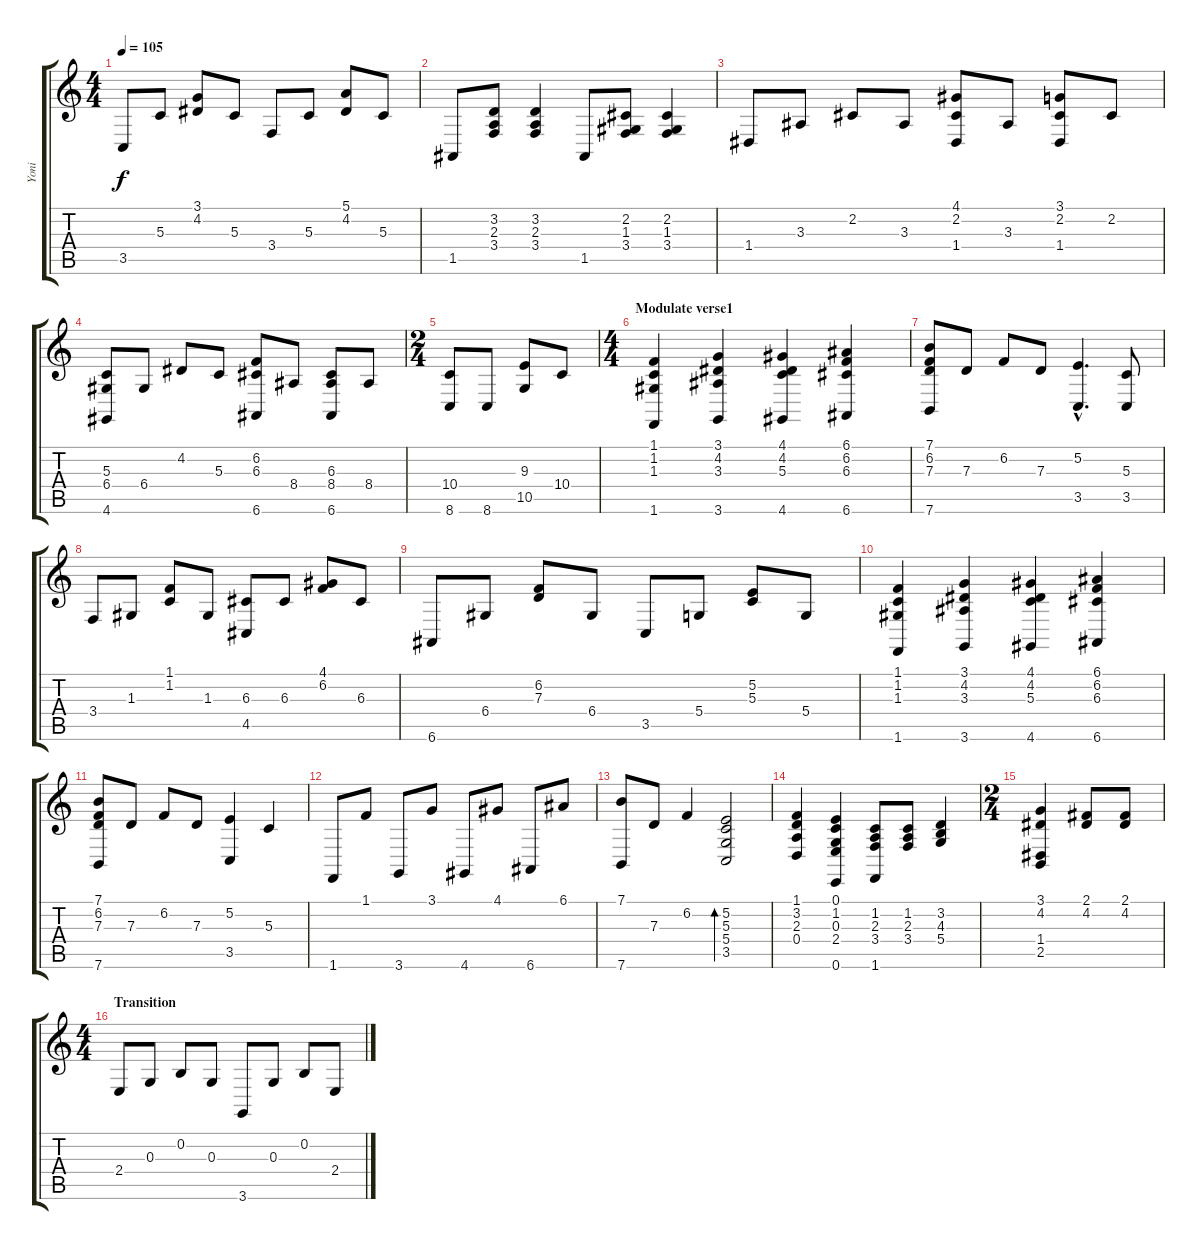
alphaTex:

\track ("Yoni" "Yoni") {instrument acousticgrandpiano}
\staff {score tabs}
\tuning (E4 B3 G3 D3 A2 E2) {hide}
\ts (4 4)
\tempo 105
\clef g2
\ks c
3.5.8{dy f} 5.3.8 (3.1 4.2).8 5.3.8 3.4.8 5.3.8 (5.1 4.2).8 5.3.8 |
1.5.8 (3.2 2.3 3.4).8 (3.2 2.3 3.4).4 1.5.8 (2.2 1.3 3.4).8 (2.2 1.3 3.4).4 |
1.4.8 3.3.8 2.2.8 3.3.8 (4.1 2.2 1.4).8 3.3.8 (3.1 2.2 1.4).8 2.2.8 |
(5.3 6.4 4.6).8 6.4.8 4.2.8 5.3.8 (6.2 6.3 6.6).8 8.4.8 (6.3 8.4 6.6).8 8.4.8 |
\ts (2 4)
(10.4 8.6).8 8.6.8 (9.3 10.5).8 10.4.8 |
\ts (4 4)
\section ("" "Modulate verse1")
(1.1 1.2 1.3 1.6).4 (3.1 4.2 3.3 3.6).4 (4.1 4.2 5.3 4.6).4 (6.1 6.2 6.3 6.6).4 |
(7.1 6.2 7.3 7.6).8 7.3.8 6.2.8 7.3.8 (5.2{hac} 3.5{hac}).4{d} (5.3 3.5).8 |
3.4.8 1.3.8 (1.1 1.2).8 1.3.8 (6.3 4.5).8 6.3.8 (4.1 6.2).8 6.3.8 |
6.6.8 6.4.8 (6.2 7.3).8 6.4.8 3.5.8 5.4.8 (5.2 5.3).8 5.4.8 |
(1.1 1.2 1.3 1.6).4 (3.1 4.2 3.3 3.6).4 (4.1 4.2 5.3 4.6).4 (6.1 6.2 6.3 6.6).4 |
(7.1 6.2 7.3 7.6).8 7.3.8 6.2.8 7.3.8 (5.2 3.5).4 5.3.4 |
1.6.8 1.1.8 3.6.8 3.1.8 4.6.8 4.1.8 6.6.8 6.1.8 |
(7.1 7.6).8 7.3.8 6.2.4 (5.2 5.3 5.4 3.5).2{bd 60} |
(1.1 3.2 2.3 0.4).4 (0.1 1.2 0.3 2.4 0.6).4 (1.2 2.3 3.4 1.6).8 (1.2 2.3 3.4).8 (3.2 4.3 5.4).4 |
\ts (2 4)
(3.1 4.2 1.4 2.5).4 (2.1 4.2).8 (2.1 4.2).8 |
\ts (4 4)
\section ("" "Transition")
2.4.8 0.3.8 0.2.8 0.3.8 3.6.8 0.3.8 0.2.8 2.4.8
